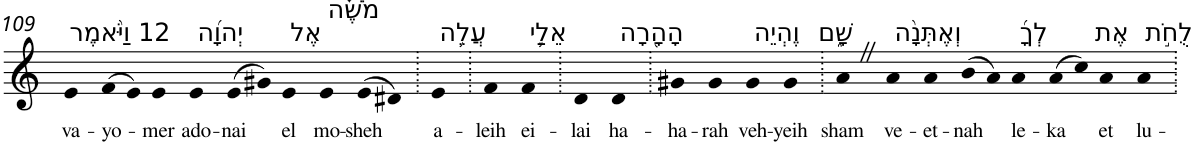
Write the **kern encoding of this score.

**kern	**text
*part1	*part1
*staff1	*staff1
*I"Piano	*
*I'Pno	*
!!LO:PB:g=z
*clefG2	*
*k[]	*
=109	=109
!LO:TX:a:t=12 וַיֹּ֨אמֶר	!
!	!LO:LY:b
4e	va-
!	!LO:LY:b
(>8f	-yo-
8e)	.
!	!LO:LY:b
4e	-mer
!LO:TX:a:t=יְהוָ֜ה	!
!	!LO:LY:b
4e	ado-
!	!LO:LY:b
(>8e	-nai
8g#X)	.
!LO:TX:a:t=אֶל	!
!	!LO:LY:b
4e	el
!LO:TX:a:t=מֹשֶׁ֗ה	!
!	!LO:LY:b
4e	mo-
!	!LO:LY:b
(>8e	-sheh
8d#X)	.
=110.	=110.
!LO:TX:a:t=עֲלֵ֥ה	!
!	!LO:LY:b
4e	a-
=111.	=111.
!	!LO:LY:b
4f	-leih
!LO:TX:a:t=אֵלַ֛י	!
!	!LO:LY:b
4f	ei-
=112.	=112.
!	!LO:LY:b
4d	-lai
!LO:TX:a:t=הָהָ֖רָה	!
!	!LO:LY:b
4d	ha-
=113.	=113.
!	!LO:LY:b
4g#X	-ha-
!	!LO:LY:b
4g#	-rah
!LO:TX:a:t=וֶהְיֵה	!
!	!LO:LY:b
4g#	veh-
!	!LO:LY:b
4g#	-yeih
=114.	=114.
!LO:TX:a:t=שָׁ֑ם	!
!	!LO:LY:b
4aZ	sham
!LO:TX:a:t=וְאֶתְּנָ֨ה	!
!	!LO:LY:b
4a	ve-
!	!LO:LY:b
4a	-et-
!	!LO:LY:b
(>8b	-nah
8a)	.
!LO:TX:a:t=לְךָ֜	!
!	!LO:LY:b
4a	le-
!	!LO:LY:b
(>8a	-ka
8cc)	.
!LO:TX:a:t=אֶת	!
!	!LO:LY:b
4a	et
!LO:TX:a:t=לֻחֹ֣ת	!
!	!LO:LY:b
4a	lu-
=.	=.
*-	*-
